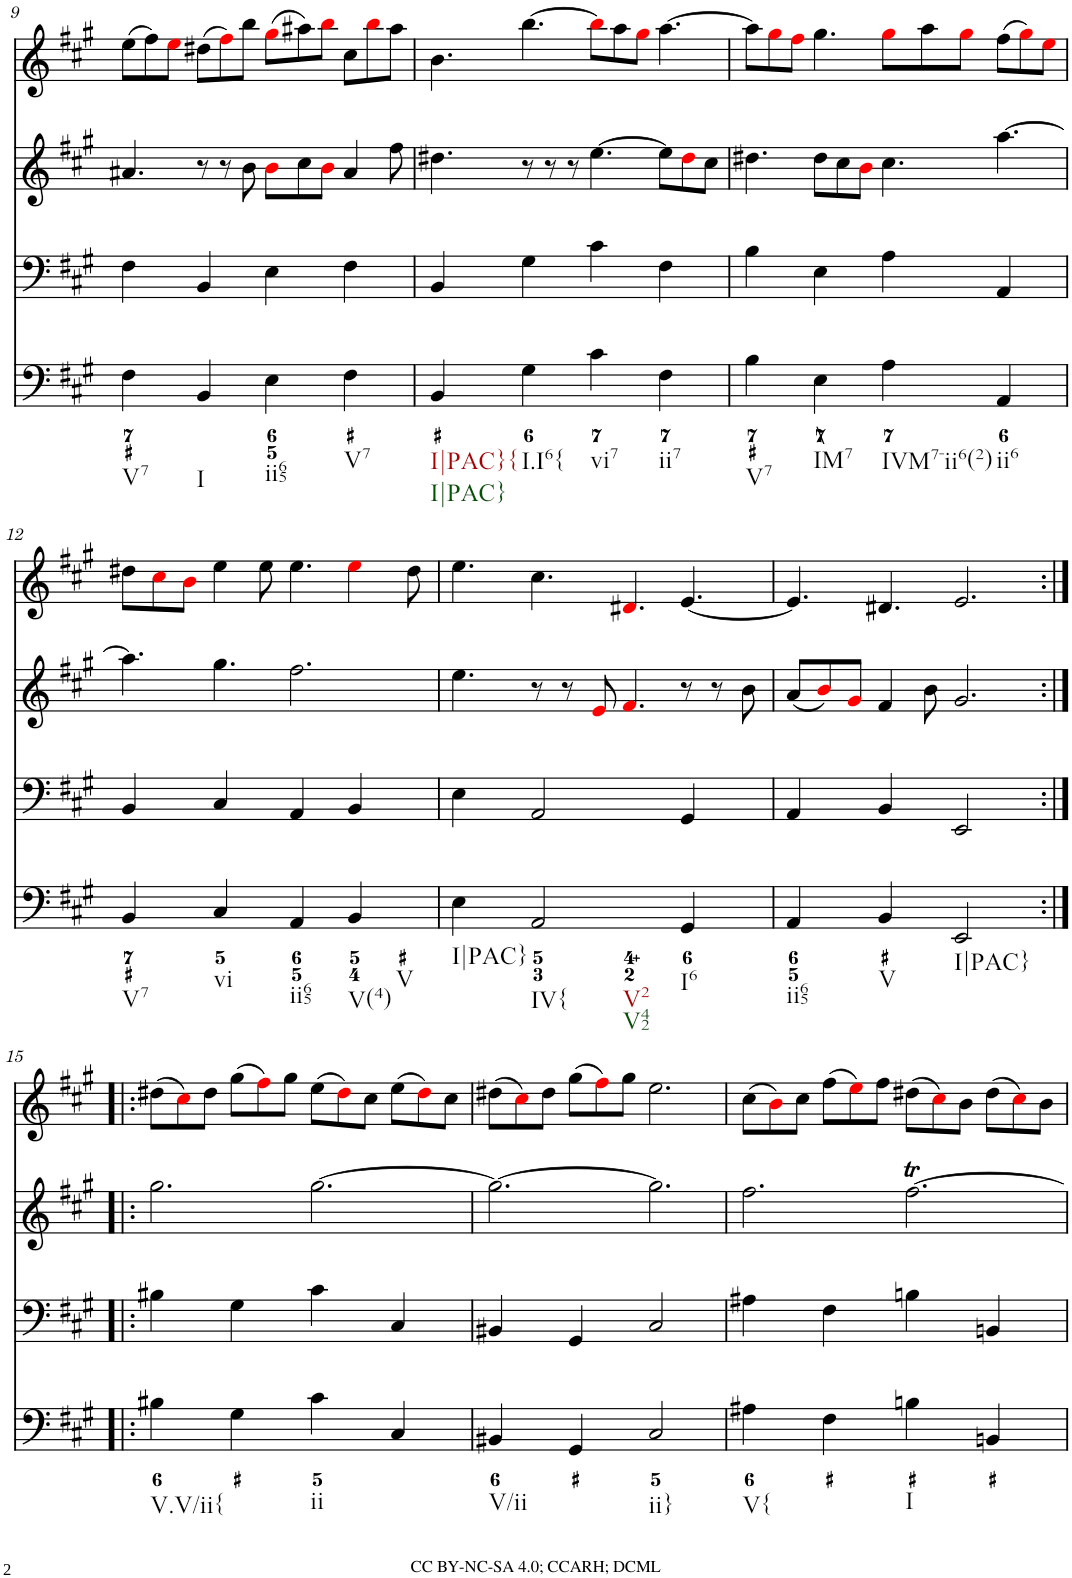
**kern	**kern	**kern	**kern
*part4	*part3	*part2	*part1
*staff4	*staff3	*staff2	*staff1
*I"Piano	*I"Piano	*I"Piano	*I"Piano
*I'Pno	*I'Pno	*I'Pno	*I'Pno
!!LO:PB:g=z
*clefF4	*clefF4	*clefG2	*clefG2
*k[f#c#g#]	*k[f#c#g#]	*k[f#c#g#]	*k[f#c#g#]
*A:	*A:	*A:	*A:
*M4/4	*M4/4	*M12/8	*M12/8
=9	=9	=9	=9
!LO:TX:b:t=V7	!	!	!
4F#\	4F#\	4.a#X/	(8ee\L
.	.	.	8ff#\)
!LO:TX:b:t=I	!	!	!
4BB/	4BB/	.	8eei\J
.	.	8r	(8dd#X\L
!LO:TX:b:t=ii65	!	!	!
4E\	4E\	8r	8ff#i\)
.	.	8b\	8bb\J
!LO:TX:b:t=V7	!	!	!
4F#\	4F#\	8bi\L	(8gg#i\L
.	.	8cc#\	8aa#X\)
2ryy	2ryy	8bi\J	8bbi\J
.	.	4a#/	8cc#\L
.	.	.	8bbi\
.	.	8ff#\	8aa#\J
=10	=10	=10	=10
!LO:TX:b:t=I|PAC}{	!	!	!
!LO:TX:b:t=I|PAC}	!	!	!
4BB/	4BB/	4.dd#X\	4.b\
!LO:TX:b:t=I.I6{	!	!	!
4G#\	4G#\	.	.
.	.	8r	[4.bb\
!LO:TX:b:t=vi7	!	!	!
4c#\	4c#\	8r	.
.	.	8r	.
!LO:TX:b:t=ii7	!	!	!
4F#\	4F#\	[4.ee\	8bbi\L]
.	.	.	8aa\
2ryy	2ryy	.	8gg#i\J
.	.	8ee\L]	[4.aa\
.	.	8dd#i\	.
.	.	8cc#\J	.
=11	=11	=11	=11
!LO:TX:b:t=V7	!	!	!
4B\	4B\	4.dd#X\	8aa\L]
.	.	.	8gg#i\
!LO:TX:b:t=IM7	!	!	!
4E\	4E\	.	8ff#i\J
.	.	8dd#\L	4.gg#\
!LO:TX:b:t=IVM7-ii6(2)	!	!	!
4A\	4A\	8cc#\	.
.	.	8bi\J	.
!LO:TX:b:t=ii6	!	!	!
4AA/	4AA/	4.cc#\	8gg#i\L
.	.	.	8aa\
2ryy	2ryy	.	8gg#i\J
.	.	[4.aa\	(8ff#\L
.	.	.	8gg#i\)
.	.	.	8eei\J
!!LO:LB:g=z
=12	=12	=12	=12
!LO:TX:b:t=V7	!	!	!
4BB/	4BB/	4.aa\]	8dd#X\L
.	.	.	8cc#i\
!LO:TX:b:t=vi	!	!	!
4C#/	4C#/	.	8bi\J
.	.	4.gg#\	4ee\
!LO:TX:b:t=ii65	!	!	!
4AA/	4AA/	.	.
.	.	.	8ee\
!LO:TX:b:t=V(4)	!	!	!
!LO:TX:b:t=V	!	!	!
4BB/	4BB/	2.ff#\	4.ee\
2ryy	2ryy	.	.
.	.	.	4eei\
.	.	.	8dd#\
=13	=13	=13	=13
!LO:TX:b:t=I|PAC}	!	!	!
4E\	4E\	4.ee\	4.ee\
!LO:TX:b:t=IV{	!	!	!
!LO:TX:b:t=V2	!	!	!
!LO:TX:b:t=V42	!	!	!
2AA/	2AA/	.	.
.	.	8r	4.cc#\
.	.	8r	.
.	.	8ei/	.
!LO:TX:b:t=I6	!	!	!
4GG#/	4GG#/	4.f#i/	4.d#Xi/
2ryy	2ryy	.	.
.	.	8r	[4.e/
.	.	8r	.
.	.	8b\	.
=14	=14	=14	=14
!LO:TX:b:t=ii65	!	!	!
4AA/	4AA/	(8a/L	4.e/]
.	.	8bi/)	.
!LO:TX:b:t=V	!	!	!
4BB/	4BB/	8g#i/J	.
.	.	4f#/	4.d#X/
!LO:TX:b:t=I|PAC}	!	!	!
2EE/	2EE/	.	.
.	.	8b\	.
.	.	2.g#/	2.e/
2ryy	2ryy	.	.
!!LO:LB:g=z
=15:|!|:	=15:|!|:	=15:|!|:	=15:|!|:
!LO:TX:b:t=V.V/ii{	!	!	!
4B#X\	4B#X\	2.gg#\	(8dd#X\L
.	.	.	8cc#i\)
4G#\	4G#\	.	8dd#\J
.	.	.	(8gg#\L
!LO:TX:b:t=ii	!	!	!
4c#\	4c#\	.	8ff#i\)
.	.	.	8gg#\J
4C#/	4C#/	[2.gg#\	(8ee\L
.	.	.	8dd#i\)
2ryy	2ryy	.	8cc#\J
.	.	.	(8ee\L
.	.	.	8dd#i\)
.	.	.	8cc#\J
=16	=16	=16	=16
!LO:TX:b:t=V/ii	!	!	!
4BB#X/	4BB#X/	2.gg#\_	(8dd#X\L
.	.	.	8cc#i\)
4GG#/	4GG#/	.	8dd#\J
.	.	.	(8gg#\L
!LO:TX:b:t=ii}	!	!	!
2C#/	2C#/	.	8ff#i\)
.	.	.	8gg#\J
.	.	2.gg#\]	2.ee\
2ryy	2ryy	.	.
=17	=17	=17	=17
!LO:TX:b:t=V{	!	!	!
4A#X\	4A#X\	2.ff#\	(8cc#\L
.	.	.	8bi\)
4F#\	4F#\	.	8cc#\J
.	.	.	(8ff#\L
!LO:TX:b:t=I	!	!	!
4Bn\	4Bn\	.	8eei\)
.	.	.	8ff#\J
4BBn/	4BBn/	[2.ff#T\	(8dd#X\L
.	.	.	8cc#i\)
2ryy	2ryy	.	8b\J
.	.	.	(8dd#\L
.	.	.	8cc#i\)
.	.	.	8b\J
=	=	=	=
*-	*-	*-	*-
